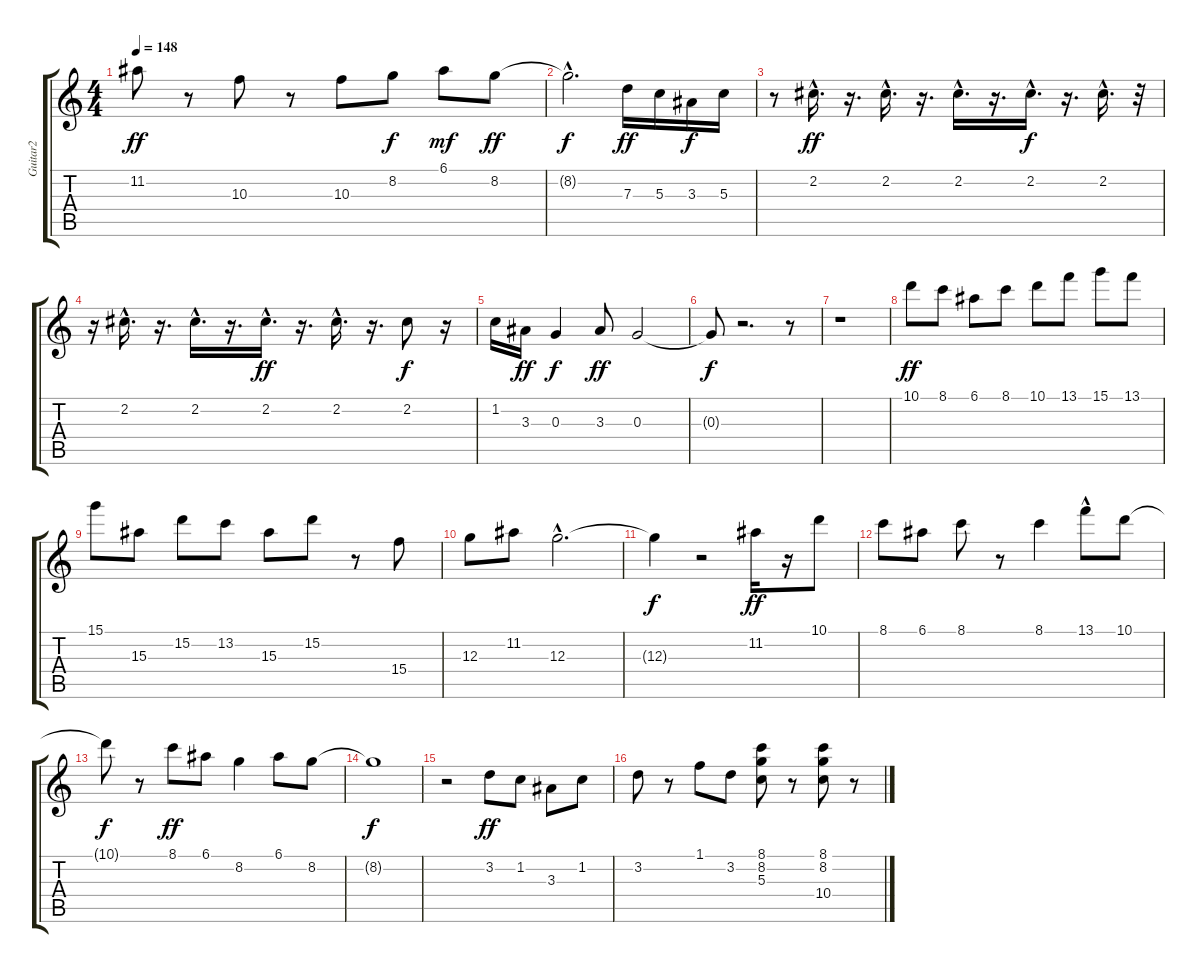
\track ("Guitar2" "Guitar2") {instrument electricguitarjazz}
\staff {score tabs}
\tuning (E4 B3 G3 D3 A2 E2) {hide}
\ts (4 4)
\tempo 148
\clef g2
\ks c
11.2.8{dy ff} r.8 10.3.8 r.8 10.3.8 8.2.8{dy f} 6.1.8{dy mf} 8.2.8{dy ff} |
8.2{hac t}.2{d dy f} 7.3.16{dy ff} 5.3.16 3.3.16{dy f} 5.3.16 |
r.8 2.2{hac}.16{d dy ff} r.16{d} 2.2{hac}.16{d} r.16{d} 2.2{hac}.16{d} r.16{d} 2.2{hac}.16{d dy f} r.16{d} 2.2{hac}.16{d} r.32 |
r.16 2.2{hac}.16{d} r.16{d} 2.2{hac}.16{d} r.16{d} 2.2{hac}.16{d dy ff} r.16{d} 2.2{hac}.16{d} r.16{d} 2.2.8{dy f} r.16 |
1.2.16 3.3.16{dy ff} 0.3.4{dy f} 3.3.8{dy ff} 0.3.2 |
0.3{t}.8{dy f} r.2{d} r.8 |
r.1 |
10.1.8{dy ff} 8.1.8 6.1.8 8.1.8 10.1.8 13.1.8 15.1.8 13.1.8 |
15.1.8 15.3.8 15.2.8 13.2.8 15.3.8 15.2.8 r.8 15.4.8 |
12.3.8 11.2.8 12.3{hac}.2{d} |
12.3{t}.4{dy f} r.2 11.2.16{dy ff} r.16 10.1.8 |
8.1.8 6.1.8 8.1.8 r.8 8.1.4 13.1{hac}.8 10.1.8 |
10.1{t}.8{dy f} r.8 8.1.8{dy ff} 6.1.8 8.2.4 6.1.8 8.2.8 |
8.2{t}.1{dy f} |
r.2 3.2.8{dy ff} 1.2.8 3.3.8 1.2.8 |
3.2.8 r.8 1.1.8 3.2.8 (8.1 8.2 5.3).8 r.8 (8.1 8.2 10.4).8 r.8
